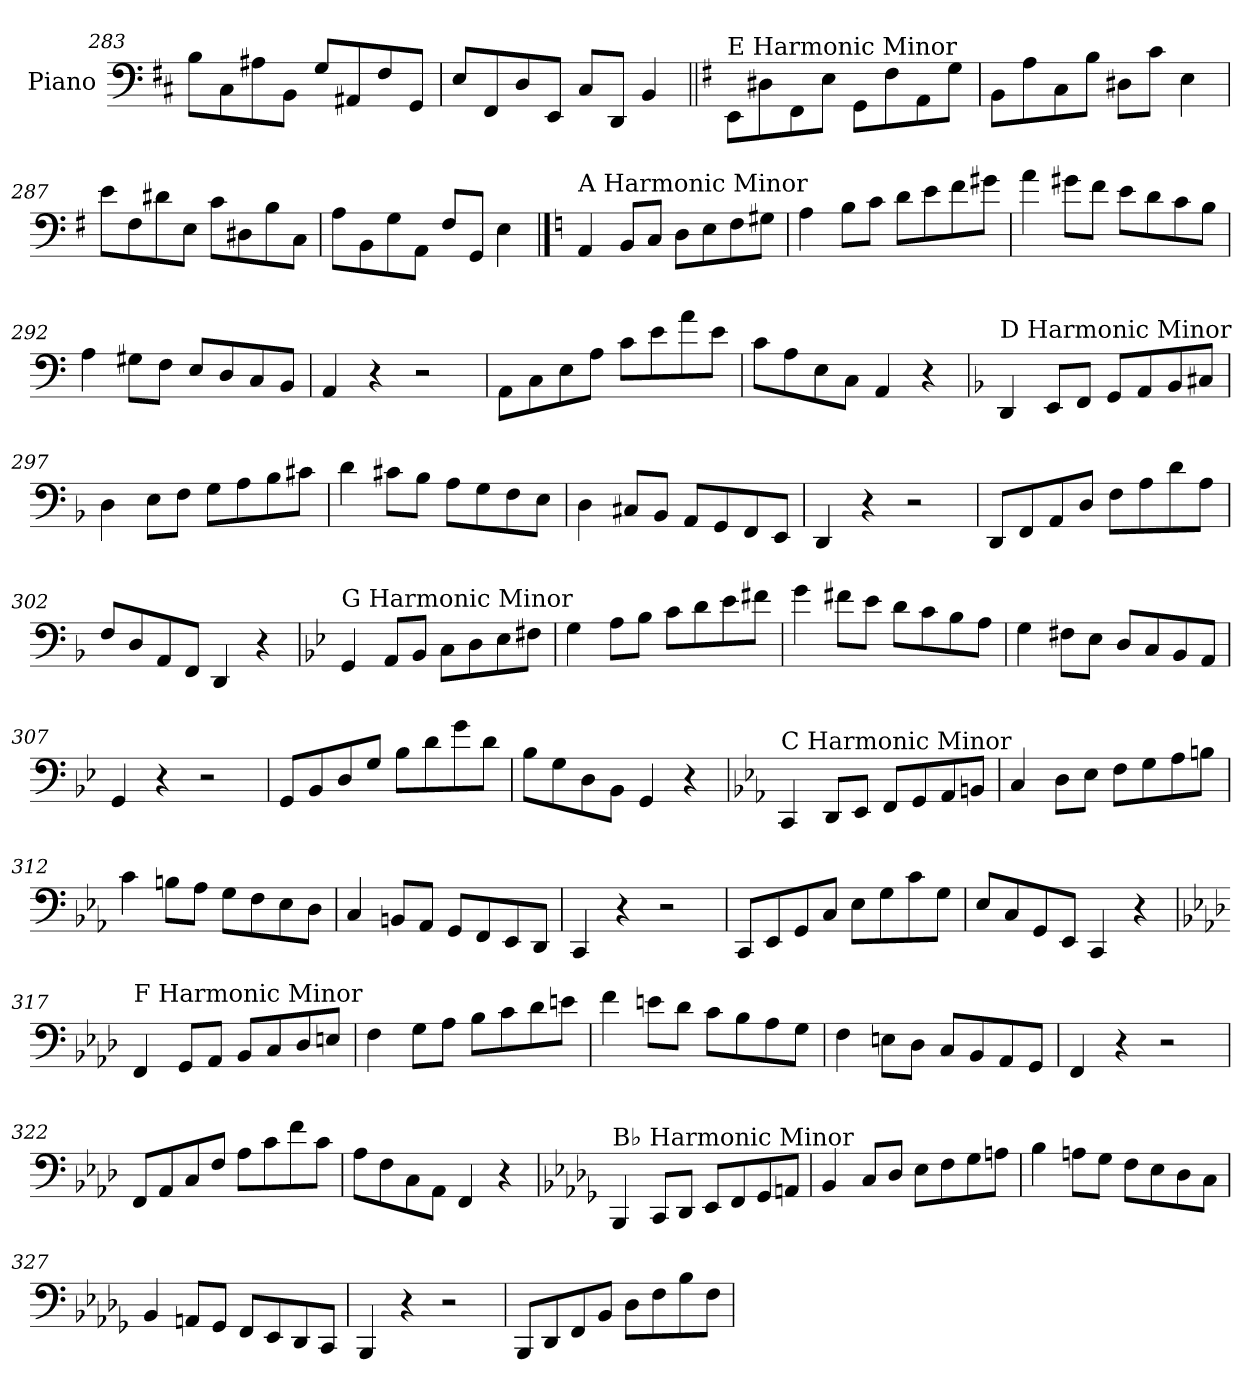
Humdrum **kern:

**kern
*part1
*staff1
*I"Piano
*I'Pno.
*clefF4
*k[f#c#]
=283
8B\L
8C#\
8A#X\
8BB\J
8G/L
8AA#X/
8F#/
8GG/J
=284
8E/L
8FF#/
8D/
8EE/J
8C#/L
8DD/J
4BB/
!!LO:LB:g=z
=285||
*k[f#]
!LO:TX:a:t=E Harmonic Minor
8EE\L
8D#X\
8FF#\
8E\J
8GG\L
8F#\
8AA\
8G\J
=286
8BB\L
8A\
8C\
8B\J
8D#X\L
8c\J
4E\
=287
8e\L
8F#\
8d#X\
8E\J
8c\L
8D#X\
8B\
8C\J
=288
8A\L
8BB\
8G\
8AA\J
8F#/L
8GG/J
4E\
!!LO:PB:g=z
==289
*k[]
!LO:TX:a:t=A Harmonic Minor
4AA/
8BB/L
8C/J
8D\L
8E\
8F\
8G#X\J
=290
4A\
8B\L
8c\J
8d\L
8e\
8f\
8g#X\J
=291
4a\
8g#X\L
8f\J
8e\L
8d\
8c\
8B\J
=292
4A\
8G#X\L
8F\J
8E/L
8D/
8C/
8BB/J
=293
4AA/
4r
2r
=294
8AA\L
8C\
8E\
8A\J
8c\L
8e\
8a\
8e\J
=295
8c\L
8A\
8E\
8C\J
4AA/
4r
!!LO:LB:g=z
=296
*k[b-]
!LO:TX:a:t=D Harmonic Minor
4DD/
8EE/L
8FF/J
8GG/L
8AA/
8BB-/
8C#X/J
=297
4D\
8E\L
8F\J
8G\L
8A\
8B-\
8c#X\J
=298
4d\
8c#X\L
8B-\J
8A\L
8G\
8F\
8E\J
=299
4D\
8C#X/L
8BB-/J
8AA/L
8GG/
8FF/
8EE/J
=300
4DD/
4r
2r
=301
8DD/L
8FF/
8AA/
8D/J
8F\L
8A\
8d\
8A\J
=302
8F/L
8D/
8AA/
8FF/J
4DD/
4r
!!LO:LB:g=z
=303
*k[b-e-]
!LO:TX:a:t=G Harmonic Minor
4GG/
8AA/L
8BB-/J
8C\L
8D\
8E-\
8F#X\J
=304
4G\
8A\L
8B-\J
8c\L
8d\
8e-\
8f#X\J
=305
4g\
8f#X\L
8e-\J
8d\L
8c\
8B-\
8A\J
=306
4G\
8F#X\L
8E-\J
8D/L
8C/
8BB-/
8AA/J
=307
4GG/
4r
2r
=308
8GG/L
8BB-/
8D/
8G/J
8B-\L
8d\
8g\
8d\J
=309
8B-\L
8G\
8D\
8BB-\J
4GG/
4r
!!LO:LB:g=z
=310
*k[b-e-a-]
!LO:TX:a:t=C Harmonic Minor
4CC/
8DD/L
8EE-/J
8FF/L
8GG/
8AA-/
8BBn/J
=311
4C/
8D\L
8E-\J
8F\L
8G\
8A-\
8Bn\J
=312
4c\
8Bn\L
8A-\J
8G\L
8F\
8E-\
8D\J
=313
4C/
8BBn/L
8AA-/J
8GG/L
8FF/
8EE-/
8DD/J
=314
4CC/
4r
2r
=315
8CC/L
8EE-/
8GG/
8C/J
8E-\L
8G\
8c\
8G\J
=316
8E-/L
8C/
8GG/
8EE-/J
4CC/
4r
!!LO:LB:g=z
=317
*k[b-e-a-d-]
!LO:TX:a:t=F Harmonic Minor
4FF/
8GG/L
8AA-/J
8BB-/L
8C/
8D-/
8En/J
=318
4F\
8G\L
8A-\J
8B-\L
8c\
8d-\
8en\J
=319
4f\
8en\L
8d-\J
8c\L
8B-\
8A-\
8G\J
=320
4F\
8En\L
8D-\J
8C/L
8BB-/
8AA-/
8GG/J
=321
4FF/
4r
2r
=322
8FF/L
8AA-/
8C/
8F/J
8A-\L
8c\
8f\
8c\J
=323
8A-\L
8F\
8C\
8AA-\J
4FF/
4r
!!LO:LB:g=z
=324
*k[b-e-a-d-g-]
!LO:TX:a:t=B♭ Harmonic Minor
4BBB-/
8CC/L
8DD-/J
8EE-/L
8FF/
8GG-/
8AAn/J
=325
4BB-/
8C/L
8D-/J
8E-\L
8F\
8G-\
8An\J
=326
4B-\
8An\L
8G-\J
8F\L
8E-\
8D-\
8C\J
=327
4BB-/
8AAn/L
8GG-/J
8FF/L
8EE-/
8DD-/
8CC/J
=328
4BBB-/
4r
2r
=329
8BBB-/L
8DD-/
8FF/
8BB-/J
8D-\L
8F\
8B-\
8F\J
=
*-
